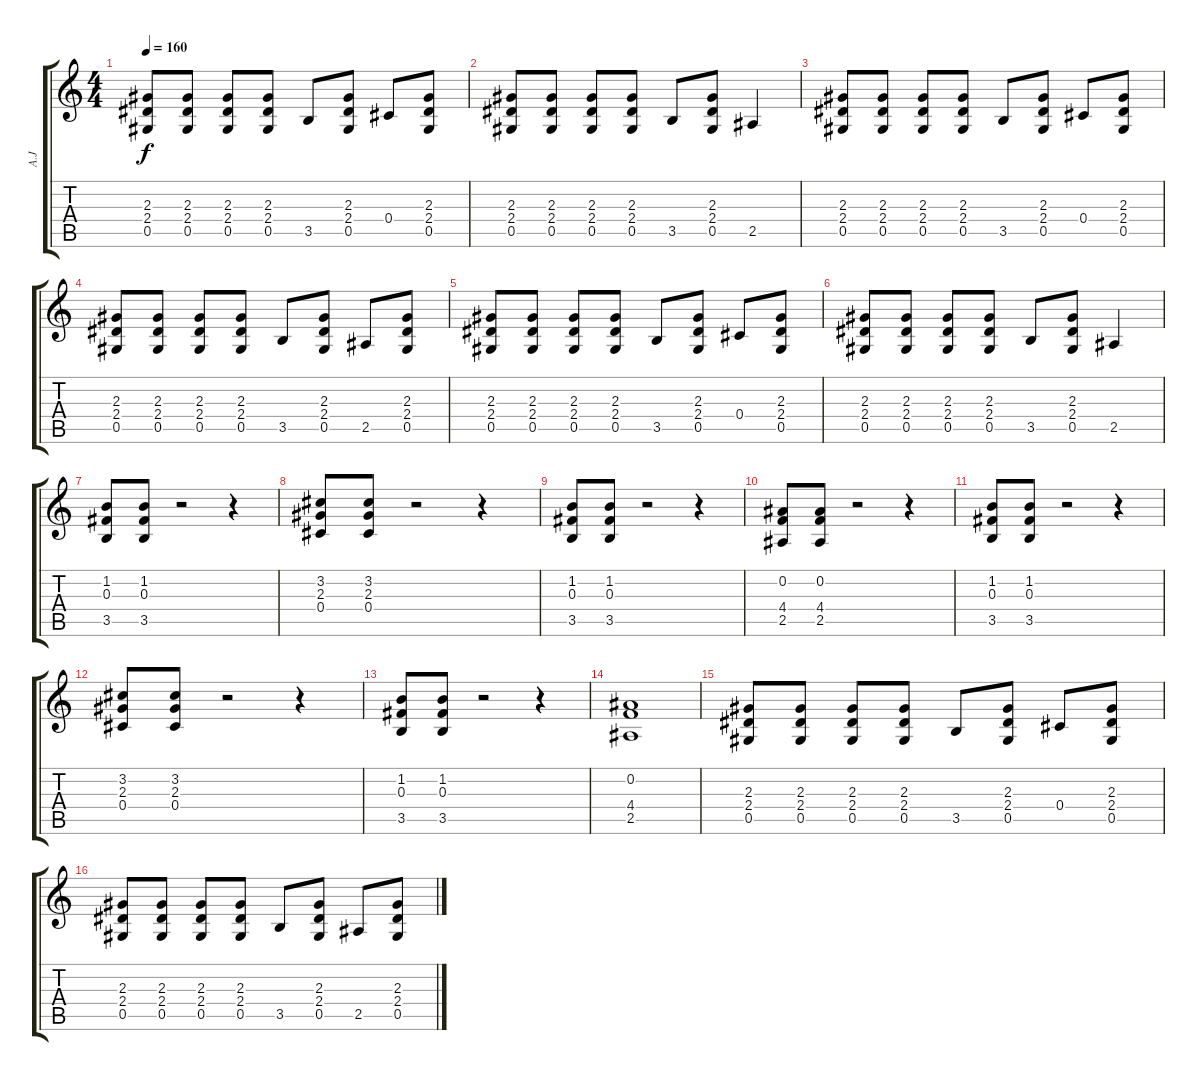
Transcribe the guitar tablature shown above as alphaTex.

\track ("A.J" "A.J") {instrument distortionguitar}
\staff {score tabs}
\tuning (Eb4 Bb3 Gb3 Db3 Ab2 Eb2) {hide}
\ts (4 4)
\tempo 160
\clef g2
\ks c
(2.3 2.4 0.5).8{dy f} (2.3 2.4 0.5).8 (2.3 2.4 0.5).8 (2.3 2.4 0.5).8 3.5.8 (2.3 2.4 0.5).8 0.4.8 (2.3 2.4 0.5).8 |
(2.3 2.4 0.5).8 (2.3 2.4 0.5).8 (2.3 2.4 0.5).8 (2.3 2.4 0.5).8 3.5.8 (2.3 2.4 0.5).8 2.5.4 |
(2.3 2.4 0.5).8 (2.3 2.4 0.5).8 (2.3 2.4 0.5).8 (2.3 2.4 0.5).8 3.5.8 (2.3 2.4 0.5).8 0.4.8 (2.3 2.4 0.5).8 |
(2.3 2.4 0.5).8 (2.3 2.4 0.5).8 (2.3 2.4 0.5).8 (2.3 2.4 0.5).8 3.5.8 (2.3 2.4 0.5).8 2.5.8 (2.3 2.4 0.5).8 |
(2.3 2.4 0.5).8 (2.3 2.4 0.5).8 (2.3 2.4 0.5).8 (2.3 2.4 0.5).8 3.5.8 (2.3 2.4 0.5).8 0.4.8 (2.3 2.4 0.5).8 |
(2.3 2.4 0.5).8 (2.3 2.4 0.5).8 (2.3 2.4 0.5).8 (2.3 2.4 0.5).8 3.5.8 (2.3 2.4 0.5).8 2.5.4 |
(1.2 0.3 3.5).8 (1.2 0.3 3.5).8 r.2 r.4 |
(3.2 2.3 0.4).8 (3.2 2.3 0.4).8 r.2 r.4 |
(1.2 0.3 3.5).8 (1.2 0.3 3.5).8 r.2 r.4 |
(0.2 4.4 2.5).8 (0.2 4.4 2.5).8 r.2 r.4 |
(1.2 0.3 3.5).8 (1.2 0.3 3.5).8 r.2 r.4 |
(3.2 2.3 0.4).8 (3.2 2.3 0.4).8 r.2 r.4 |
(1.2 0.3 3.5).8 (1.2 0.3 3.5).8 r.2 r.4 |
(0.2 4.4 2.5).1 |
(2.3 2.4 0.5).8 (2.3 2.4 0.5).8 (2.3 2.4 0.5).8 (2.3 2.4 0.5).8 3.5.8 (2.3 2.4 0.5).8 0.4.8 (2.3 2.4 0.5).8 |
(2.3 2.4 0.5).8 (2.3 2.4 0.5).8 (2.3 2.4 0.5).8 (2.3 2.4 0.5).8 3.5.8 (2.3 2.4 0.5).8 2.5.8 (2.3 2.4 0.5).8
